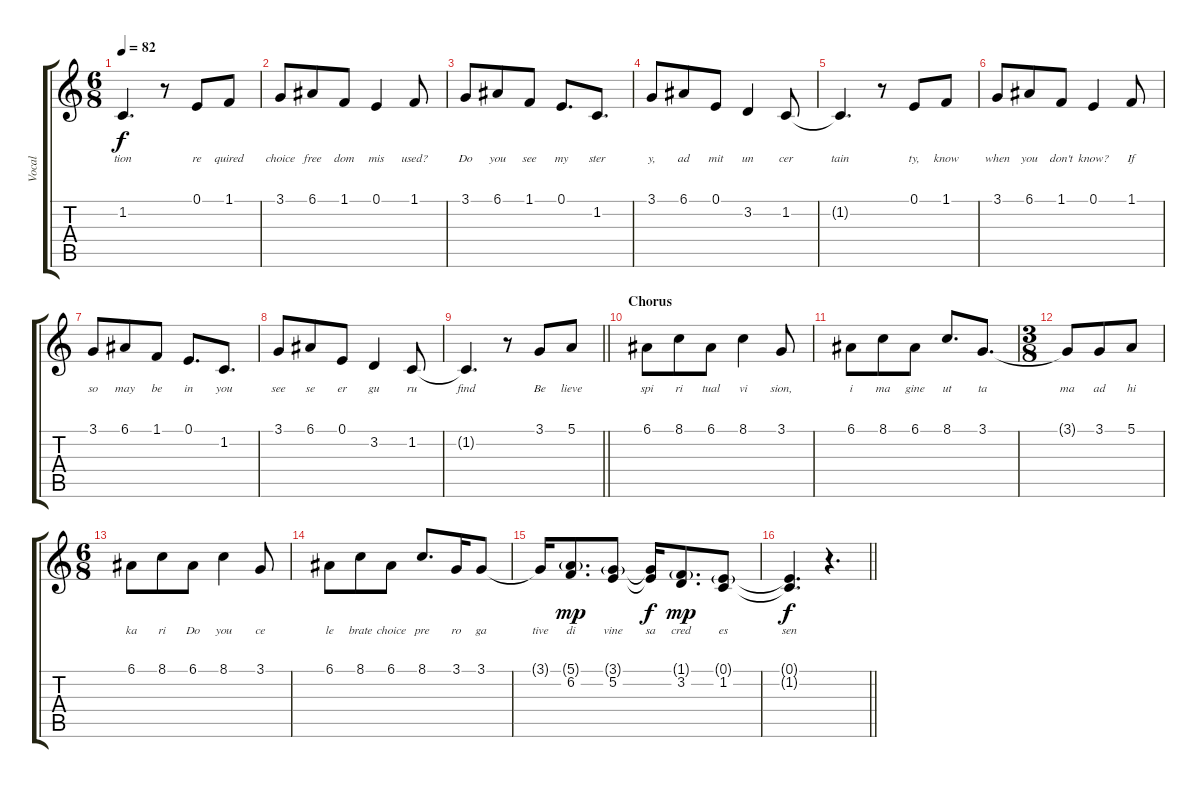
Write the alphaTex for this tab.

\track ("Vocal" "Vocal") {instrument acousticgrandpiano}
\staff {score tabs}
\tuning (E4 B3 G3 D3 A2 E2) {hide}
\ts (6 8)
\tempo 82
\clef g2
\ks c
1.2{t}.4{d lyrics (0 "tion") lyrics (1 "") lyrics (2 "") lyrics (3 "") lyrics (4 "") dy f} r.8 0.1.8{lyrics (0 "re") lyrics (1 "") lyrics (2 "") lyrics (3 "") lyrics (4 "")} 1.1.8{lyrics (0 "quired") lyrics (1 "") lyrics (2 "") lyrics (3 "") lyrics (4 "")} |
3.1.8{lyrics (0 "choice") lyrics (1 "") lyrics (2 "") lyrics (3 "") lyrics (4 "")} 6.1.8{lyrics (0 "free") lyrics (1 "") lyrics (2 "") lyrics (3 "") lyrics (4 "")} 1.1.8{lyrics (0 "dom") lyrics (1 "") lyrics (2 "") lyrics (3 "") lyrics (4 "")} 0.1.4{lyrics (0 "mis") lyrics (1 "") lyrics (2 "") lyrics (3 "") lyrics (4 "")} 1.1.8{lyrics (0 "used?") lyrics (1 "") lyrics (2 "") lyrics (3 "") lyrics (4 "")} |
3.1.8{lyrics (0 "Do") lyrics (1 "") lyrics (2 "") lyrics (3 "") lyrics (4 "")} 6.1.8{lyrics (0 "you") lyrics (1 "") lyrics (2 "") lyrics (3 "") lyrics (4 "")} 1.1.8{lyrics (0 "see") lyrics (1 "") lyrics (2 "") lyrics (3 "") lyrics (4 "")} 0.1.8{d lyrics (0 "my") lyrics (1 "") lyrics (2 "") lyrics (3 "") lyrics (4 "")} 1.2.8{d lyrics (0 "ster") lyrics (1 "") lyrics (2 "") lyrics (3 "") lyrics (4 "")} |
3.1.8{lyrics (0 "y,") lyrics (1 "") lyrics (2 "") lyrics (3 "") lyrics (4 "")} 6.1.8{lyrics (0 "ad") lyrics (1 "") lyrics (2 "") lyrics (3 "") lyrics (4 "")} 0.1.8{lyrics (0 "mit") lyrics (1 "") lyrics (2 "") lyrics (3 "") lyrics (4 "")} 3.2.4{lyrics (0 "un") lyrics (1 "") lyrics (2 "") lyrics (3 "") lyrics (4 "")} 1.2.8{lyrics (0 "cer") lyrics (1 "") lyrics (2 "") lyrics (3 "") lyrics (4 "")} |
1.2{t}.4{d lyrics (0 "tain") lyrics (1 "") lyrics (2 "") lyrics (3 "") lyrics (4 "")} r.8 0.1.8{lyrics (0 "ty,") lyrics (1 "") lyrics (2 "") lyrics (3 "") lyrics (4 "")} 1.1.8{lyrics (0 "know") lyrics (1 "") lyrics (2 "") lyrics (3 "") lyrics (4 "")} |
3.1.8{lyrics (0 "when") lyrics (1 "") lyrics (2 "") lyrics (3 "") lyrics (4 "")} 6.1.8{lyrics (0 "you") lyrics (1 "") lyrics (2 "") lyrics (3 "") lyrics (4 "")} 1.1.8{lyrics (0 "don't") lyrics (1 "") lyrics (2 "") lyrics (3 "") lyrics (4 "")} 0.1.4{lyrics (0 "know?") lyrics (1 "") lyrics (2 "") lyrics (3 "") lyrics (4 "")} 1.1.8{lyrics (0 "If") lyrics (1 "") lyrics (2 "") lyrics (3 "") lyrics (4 "")} |
3.1.8{lyrics (0 "so") lyrics (1 "") lyrics (2 "") lyrics (3 "") lyrics (4 "")} 6.1.8{lyrics (0 "may") lyrics (1 "") lyrics (2 "") lyrics (3 "") lyrics (4 "")} 1.1.8{lyrics (0 "be") lyrics (1 "") lyrics (2 "") lyrics (3 "") lyrics (4 "")} 0.1.8{d lyrics (0 "in") lyrics (1 "") lyrics (2 "") lyrics (3 "") lyrics (4 "")} 1.2.8{d lyrics (0 "you") lyrics (1 "") lyrics (2 "") lyrics (3 "") lyrics (4 "")} |
3.1.8{lyrics (0 "see") lyrics (1 "") lyrics (2 "") lyrics (3 "") lyrics (4 "")} 6.1.8{lyrics (0 "se") lyrics (1 "") lyrics (2 "") lyrics (3 "") lyrics (4 "")} 0.1.8{lyrics (0 "er") lyrics (1 "") lyrics (2 "") lyrics (3 "") lyrics (4 "")} 3.2.4{lyrics (0 "gu") lyrics (1 "") lyrics (2 "") lyrics (3 "") lyrics (4 "")} 1.2.8{lyrics (0 "ru") lyrics (1 "") lyrics (2 "") lyrics (3 "") lyrics (4 "")} |
\barLineRight lightlight
1.2{t}.4{d lyrics (0 "find") lyrics (1 "") lyrics (2 "") lyrics (3 "") lyrics (4 "")} r.8 3.1.8{lyrics (0 "Be") lyrics (1 "") lyrics (2 "") lyrics (3 "") lyrics (4 "")} 5.1.8{lyrics (0 "lieve") lyrics (1 "") lyrics (2 "") lyrics (3 "") lyrics (4 "")} |
\section ("" "Chorus")
6.1.8{lyrics (0 "spi") lyrics (1 "") lyrics (2 "") lyrics (3 "") lyrics (4 "")} 8.1.8{lyrics (0 "ri") lyrics (1 "") lyrics (2 "") lyrics (3 "") lyrics (4 "")} 6.1.8{lyrics (0 "tual") lyrics (1 "") lyrics (2 "") lyrics (3 "") lyrics (4 "")} 8.1.4{lyrics (0 "vi") lyrics (1 "") lyrics (2 "") lyrics (3 "") lyrics (4 "")} 3.1.8{lyrics (0 "sion,") lyrics (1 "") lyrics (2 "") lyrics (3 "") lyrics (4 "")} |
6.1.8{lyrics (0 "i") lyrics (1 "") lyrics (2 "") lyrics (3 "") lyrics (4 "")} 8.1.8{lyrics (0 "ma") lyrics (1 "") lyrics (2 "") lyrics (3 "") lyrics (4 "")} 6.1.8{lyrics (0 "gine") lyrics (1 "") lyrics (2 "") lyrics (3 "") lyrics (4 "")} 8.1.8{d lyrics (0 "ut") lyrics (1 "") lyrics (2 "") lyrics (3 "") lyrics (4 "")} 3.1.8{d lyrics (0 "ta") lyrics (1 "") lyrics (2 "") lyrics (3 "") lyrics (4 "")} |
\ts (3 8)
3.1{t}.8{lyrics (0 "ma") lyrics (1 "") lyrics (2 "") lyrics (3 "") lyrics (4 "")} 3.1.8{lyrics (0 "ad") lyrics (1 "") lyrics (2 "") lyrics (3 "") lyrics (4 "")} 5.1.8{lyrics (0 "hi") lyrics (1 "") lyrics (2 "") lyrics (3 "") lyrics (4 "")} |
\ts (6 8)
6.1.8{lyrics (0 "ka") lyrics (1 "") lyrics (2 "") lyrics (3 "") lyrics (4 "")} 8.1.8{lyrics (0 "ri") lyrics (1 "") lyrics (2 "") lyrics (3 "") lyrics (4 "")} 6.1.8{lyrics (0 "Do") lyrics (1 "") lyrics (2 "") lyrics (3 "") lyrics (4 "")} 8.1.4{lyrics (0 "you") lyrics (1 "") lyrics (2 "") lyrics (3 "") lyrics (4 "")} 3.1.8{lyrics (0 "ce") lyrics (1 "") lyrics (2 "") lyrics (3 "") lyrics (4 "")} |
6.1.8{lyrics (0 "le") lyrics (1 "") lyrics (2 "") lyrics (3 "") lyrics (4 "")} 8.1.8{lyrics (0 "brate") lyrics (1 "") lyrics (2 "") lyrics (3 "") lyrics (4 "")} 6.1.8{lyrics (0 "choice") lyrics (1 "") lyrics (2 "") lyrics (3 "") lyrics (4 "")} 8.1.8{d lyrics (0 "pre") lyrics (1 "") lyrics (2 "") lyrics (3 "") lyrics (4 "")} 3.1.16{lyrics (0 "ro") lyrics (1 "") lyrics (2 "") lyrics (3 "") lyrics (4 "")} 3.1.8{lyrics (0 "ga") lyrics (1 "") lyrics (2 "") lyrics (3 "") lyrics (4 "")} |
3.1{t}.16{lyrics (0 "tive") lyrics (1 "") lyrics (2 "") lyrics (3 "") lyrics (4 "")} (5.1{g} 6.2).8{d lyrics (0 "di") lyrics (1 "") lyrics (2 "") lyrics (3 "") lyrics (4 "") dy mp} (3.1{g} 5.2).8{lyrics (0 "vine") lyrics (1 "") lyrics (2 "") lyrics (3 "") lyrics (4 "")} (3.1{t} 5.2{t}).16{lyrics (0 "sa") lyrics (1 "") lyrics (2 "") lyrics (3 "") lyrics (4 "") dy f} (1.1{g} 3.2).8{d lyrics (0 "cred") lyrics (1 "") lyrics (2 "") lyrics (3 "") lyrics (4 "") dy mp} (0.1{g} 1.2).8{lyrics (0 "es") lyrics (1 "") lyrics (2 "") lyrics (3 "") lyrics (4 "")} |
\barLineRight lightlight
(0.1{t} 1.2{t}).4{d lyrics (0 "sen") lyrics (1 "") lyrics (2 "") lyrics (3 "") lyrics (4 "") dy f} r.4{d}
